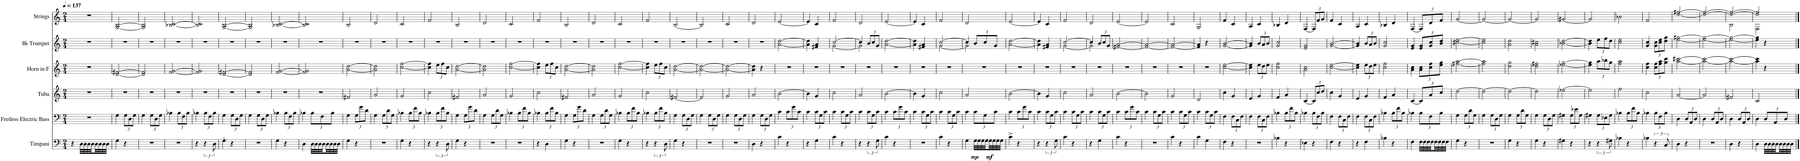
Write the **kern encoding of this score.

**kern	**dynam	**kern	**kern	**kern	**kern	**kern
*part6	*part6	*part5	*part4	*part3	*part2	*part1
*staff6	*staff6	*staff5	*staff4	*staff3	*staff2	*staff1
*I"Timpani	*	*I"Fretless Electric Bass	*I"Tuba	*I"Horn in F	*I"Bb Trumpet	*I"Strings
*I'Timp.	*	*I'Frtl. El. B.	*	*	*I'Bb Tpt.	*I'St.
*clefF4	*	*clefF4	*clefG2	*clefG2	*clefG2	*clefG2
*	*	*Trd7c12	*Trd4c7	*Trd4c7	*Trd1c2	*
*k[]	*	*k[]	*k[]	*k[]	*k[]	*k[]
*M2/4	*	*M2/4	*M2/4	*M2/4	*M2/4	*M2/4
*MM137	*	*MM137	*MM137	*MM137	*MM137	*MM137
=1	=1	=1	=1	=1	=1	=1
4r	.	2r	2r	2r	2r	2r
32D\LLL	.	.	.	.	.	.
32D\	.	.	.	.	.	.
32D\	.	.	.	.	.	.
32D\	.	.	.	.	.	.
32D\	.	.	.	.	.	.
32D\	.	.	.	.	.	.
32D\	.	.	.	.	.	.
32D\JJJ	.	.	.	.	.	.
=2	=2	=2	=2	=2	=2	=2
4G\	.	4G\	2r	[2d/ [2f#X/	2r	[2G/ [2B/
*	*	*Xbrackettup	*	*	*	*
4r	.	12G\L	.	.	.	.
.	.	12D\	.	.	.	.
.	.	12G\J	.	.	.	.
=3	=3	=3	=3	=3	=3	=3
2r	.	4G\	2r	2d/] 2f#/]	2r	2G/] 2B/]
.	.	12G\L	.	.	.	.
.	.	12D\	.	.	.	.
.	.	12G\J	.	.	.	.
=4	=4	=4	=4	=4	=4	=4
2r	.	4B-X\	2r	[2f/ [2g/	2r	[2B-X/ [2c/
.	.	12B-\L	.	.	.	.
.	.	12F\	.	.	.	.
.	.	12B-\J	.	.	.	.
=5	=5	=5	=5	=5	=5	=5
4r	.	4B-X\	2r	2f/] 2g/]	2r	2B-/] 2c/]
6r	.	12B-\L	.	.	.	.
.	.	12F\	.	.	.	.
12D\	.	12B-\J	.	.	.	.
=6	=6	=6	=6	=6	=6	=6
4G'\	.	4G\	2r	[2d/ [2f#X/	2r	[2G/ [2B/
4r	.	12G\L	.	.	.	.
.	.	12D\	.	.	.	.
.	.	12G\J	.	.	.	.
=7	=7	=7	=7	=7	=7	=7
2r	.	4G\	2r	2d/] 2f#/]	2r	2G/] 2B/]
.	.	12G\L	.	.	.	.
.	.	12D\	.	.	.	.
.	.	12G\J	.	.	.	.
=8	=8	=8	=8	=8	=8	=8
4G\	.	4B-X\	2r	[2f/ [2g/	2r	[2B-X/ [2c/
4r	.	12B-\L	.	.	.	.
.	.	12F\	.	.	.	.
.	.	12B-\J	.	.	.	.
=9	=9	=9	=9	=9	=9	=9
4D\	.	4B-X\	2r	2f/] 2g/]	2r	2B-/] 2c/]
32D\LLL	.	12B-\L	.	.	.	.
32D\	.	.	.	.	.	.
32D\	.	.	.	.	.	.
.	.	12F\	.	.	.	.
32D\	.	.	.	.	.	.
32D\	.	.	.	.	.	.
32D\	.	.	.	.	.	.
.	.	12B-\J	.	.	.	.
32D\	.	.	.	.	.	.
32D\JJJ	.	.	.	.	.	.
=10	=10	=10	=10	=10	=10	=10
4G\	.	4G\	2f#X/	[2a\ [2dd\	2r	2B/
4r	.	12G\L	.	.	.	.
.	.	12g\	.	.	.	.
.	.	12d\J	.	.	.	.
=11	=11	=11	=11	=11	=11	=11
2r	.	4G\	2a/	2a\] 2dd\]	2r	2d/
.	.	12G\L	.	.	.	.
.	.	12d\	.	.	.	.
.	.	12G\J	.	.	.	.
=12	=12	=12	=12	=12	=12	=12
4G\	.	4B-X\	2g/	[2cc\ [2ff\	2r	2c/
4r	.	12B-\L	.	.	.	.
.	.	12f\	.	.	.	.
.	.	12B-\J	.	.	.	.
=13	=13	=13	=13	=13	=13	=13
4r	.	4B-X\	2cc\	4cc\] 4ff\]	2r	2f/
*	*	*	*	*Xbrackettup	*	*
6r	.	12B-\L	.	12ee\L	.	.
.	.	12f\	.	12ff\	.	.
12D\	.	12B-\J	.	12cc\J	.	.
=14	=14	=14	=14	=14	=14	=14
4G\	.	4G\	2f#X/	[2a\ [2dd\	2r	2B/
4r	.	12G\L	.	.	.	.
.	.	12g\	.	.	.	.
.	.	12d\J	.	.	.	.
=15	=15	=15	=15	=15	=15	=15
2r	.	4G\	2a/	2a\] 2dd\]	2r	2d/
.	.	12G\L	.	.	.	.
.	.	12d\	.	.	.	.
.	.	12G\J	.	.	.	.
=16	=16	=16	=16	=16	=16	=16
2r	.	4B-X\	2g/	[2cc\ [2ff\	2r	2c/
.	.	12B-\L	.	.	.	.
.	.	12f\	.	.	.	.
.	.	12B-\J	.	.	.	.
=17	=17	=17	=17	=17	=17	=17
4r	.	4B-X\	2cc\	4cc\] 4ff\]	2r	2f/
4D\	.	12B-\L	.	12ee\L	.	.
.	.	12f\	.	12ff\	.	.
.	.	12B-\J	.	12cc\J	.	.
=18	=18	=18	=18	=18	=18	=18
4G\	.	4G\	2f#X/	[2a\ [2dd\	2r	2B/
4r	.	12G\L	.	.	.	.
.	.	12g\	.	.	.	.
.	.	12d\J	.	.	.	.
=19	=19	=19	=19	=19	=19	=19
2r	.	4G\	2a/	2a\] 2dd\]	2r	2d/
.	.	12G\L	.	.	.	.
.	.	12d\	.	.	.	.
.	.	12G\J	.	.	.	.
=20	=20	=20	=20	=20	=20	=20
4G\	.	4B-X\	2g/	[2cc\ [2ff\	2r	2c/
4r	.	12B-\L	.	.	.	.
.	.	12f\	.	.	.	.
.	.	12B-\J	.	.	.	.
=21	=21	=21	=21	=21	=21	=21
4r	.	4B-X\	2cc\	4cc\] 4ff\]	2r	2f/
6r	.	12B-\L	.	12ee\L	.	.
.	.	12f\	.	12ff\	.	.
12D\	.	12B-\J	.	12cc\J	.	.
=22	=22	=22	=22	=22	=22	=22
4G\	.	4G\	[2f#X/	[2a\ [2dd\	2r	[2B/
4r	.	12G\L	.	.	.	.
.	.	12D\	.	.	.	.
.	.	12G\J	.	.	.	.
=23	=23	=23	=23	=23	=23	=23
2r	.	4G\	2f#/]	2a\_ 2dd\_	2r	2B/]
.	.	12G\L	.	.	.	.
.	.	12D\	.	.	.	.
.	.	12G\J	.	.	.	.
=24	=24	=24	=24	=24	=24	=24
2r	.	4G\	2g/	2a\_ 2dd\_	2r	2c/
.	.	12G\L	.	.	.	.
.	.	12D\	.	.	.	.
.	.	12G\J	.	.	.	.
=25	=25	=25	=25	=25	=25	=25
4D\	.	4G\	2a/	4a\] 4dd\]	2r	2d/
4r	.	12G\L	.	4r	.	.
.	.	12D\	.	.	.	.
.	.	12G\J	.	.	.	.
=26	=26	=26	=26	=26	=26	=26
4c\	.	4c\	[2b\	2r	[2a\ [2dd\	[2e/
4r	.	12c\L	.	.	.	.
.	.	12g\	.	.	.	.
.	.	12c\J	.	.	.	.
=27	=27	=27	=27	=27	=27	=27
4r	.	4c\	4b\]	2r	4a\] 4dd\]	4e/]
4G\	.	12c\L	4g/	.	4f#X/ 4a/	4c/
.	.	12G\	.	.	.	.
.	.	12c\J	.	.	.	.
=28	=28	=28	=28	=28	=28	=28
*	*	*	*	*	*^	*
4c\	.	4c\	2cc\	2r	[2cc/	[2g\	2f/
4r	.	12c\L	.	.	.	.	.
.	.	12G\	.	.	.	.	.
.	.	12c\J	.	.	.	.	.
=29	=29	=29	=29	=29	=29	=29	=29
4r	.	4c\	2a/	2r	4cc/]	2g\]	2d/
*	*	*	*	*	*Xbrackettup	*	*
6r	.	12c\L	.	.	12b/L	.	.
.	.	12G\	.	.	12cc/	.	.
12G\	.	12c\J	.	.	12g/J	.	.
*	*	*	*	*	*v	*v	*
=30	=30	=30	=30	=30	=30	=30
4c\	.	4c\	[2b\	2r	[2a\ [2dd\	[2e/
4r	.	12c\L	.	.	.	.
.	.	12g\	.	.	.	.
.	.	12c\J	.	.	.	.
=31	=31	=31	=31	=31	=31	=31
2r	.	4c\	4b\]	2r	4a\] 4dd\]	4e/]
.	.	12c\L	4g/	.	4f#X/ 4a/	4c/
.	.	12G\	.	.	.	.
.	.	12c\J	.	.	.	.
=32	=32	=32	=32	=32	=32	=32
*	*	*	*	*	*^	*
4c\	.	4c\	2cc\	2r	[2cc/	[2g\	2f/
4r	.	12c\L	.	.	.	.	.
.	.	12G\	.	.	.	.	.
.	.	12c\J	.	.	.	.	.
=33	=33	=33	=33	=33	=33	=33	=33
4G\	.	4c\	2a/	2r	4cc/]	2g\]	2d/
!	!LO:DY:b	!	!	!	!	!	!
32G\LLL	mp	12c\L	.	.	12b/L	.	.
32G\	.	.	.	.	.	.	.
32G\	.	.	.	.	.	.	.
.	.	12G\	.	.	12cc/	.	.
32G\	.	.	.	.	.	.	.
!	!LO:DY:b	!	!	!	!	!	!
32G\	mf	.	.	.	.	.	.
32G\	.	.	.	.	.	.	.
.	.	12c\J	.	.	12g/J	.	.
32G\	.	.	.	.	.	.	.
32G\JJJ	.	.	.	.	.	.	.
*	*	*	*	*	*v	*v	*
=34	=34	=34	=34	=34	=34	=34
4c^\	.	4c\	[2b\	2r	[2a\ [2dd\	[2e/
4r	.	12c\L	.	.	.	.
.	.	12g\	.	.	.	.
.	.	12c\J	.	.	.	.
=35	=35	=35	=35	=35	=35	=35
4r	.	4c\	4b\]	2r	4a\] 4dd\]	4e/]
6r	.	12c\L	4g/	.	4f#X/ 4a/	4c/
.	.	12G\	.	.	.	.
12G\	.	12c\J	.	.	.	.
=36	=36	=36	=36	=36	=36	=36
*	*	*	*	*	*^	*
4c\	.	4c\	2cc\	2r	[2cc/	[2g\	2f/
4r	.	12c\L	.	.	.	.	.
.	.	12G\	.	.	.	.	.
.	.	12c\J	.	.	.	.	.
=37	=37	=37	=37	=37	=37	=37	=37
4r	.	4c\	2a/	2r	4cc/]	2g\]	2d/
4G\	.	12c\L	.	.	12b/L	.	.
.	.	12G\	.	.	12cc/	.	.
.	.	12c\J	.	.	12g/J	.	.
*	*	*	*	*	*v	*v	*
=38	=38	=38	=38	=38	=38	=38
4c\	.	4c\	[2b\	2r	[2f#X/ [2a/	[2e/
4r	.	12c\L	.	.	.	.
.	.	12g\	.	.	.	.
.	.	12c\J	.	.	.	.
=39	=39	=39	=39	=39	=39	=39
2r	.	4c\	2b\]	2r	2f#/_ 2a/_	2e/]
.	.	12c\L	.	.	.	.
.	.	12G\	.	.	.	.
.	.	12c\J	.	.	.	.
=40	=40	=40	=40	=40	=40	=40
4c\	.	4c\	2g/	2r	2f#/_ 2a/_	2c/
4r	.	12c\L	.	.	.	.
.	.	12G\	.	.	.	.
.	.	12c\J	.	.	.	.
=41	=41	=41	=41	=41	=41	=41
4c\	.	4c\	2d/	2r	4f#/] 4a/]	2G/
4G\	.	12c\L	.	.	4r	.
.	.	12G\	.	.	.	.
.	.	12c\J	.	.	.	.
=42	=42	=42	=42	=42	=42	=42
4F\	.	4F\	4cc\	[2cc\ [2ee\	[2g/ [2b/	4f/
4r	.	12F\L	4g/	.	.	4c/
.	.	12C\	.	.	.	.
.	.	12F\J	.	.	.	.
=43	=43	=43	=43	=43	=43	=43
2r	.	4F\	4e/	4cc\] 4ee\]	4g/] 4b/]	4A/
.	.	12F\L	4g/	12ee\L	12b/L	4c/
.	.	12C\	.	12dd\	12a/	.
.	.	12F\J	.	12ee\J	12b/J	.
=44	=44	=44	=44	=44	=44	=44
4B-X\	.	4B-X\	4f/	2cc\ 2ff\	2g/ 2cc/	4B-X/
4r	.	12B-\L	4a/	.	.	4d/
.	.	12f\	.	.	.	.
.	.	12B-\J	.	.	.	.
=45	=45	=45	=45	=45	=45	=45
4E-X\	.	4B-X\	[4c/	2a\ 2cc\	2e/ 2g/	[4F/
*	*	*	*Xbrackettup	*	*	*Xbrackettup
4r	.	12B-\L	12c/L]	.	.	12F/L]
.	.	12F\	12cc/	.	.	12f/
.	.	12B-\J	12dd/J	.	.	12g/J
=46	=46	=46	=46	=46	=46	=46
4F\	.	4F\	4cc\	[2cc\ [2ee\	[2g/ [2b/	4f/
4r	.	12F\L	4g/	.	.	4c/
.	.	12C\	.	.	.	.
.	.	12F\J	.	.	.	.
=47	=47	=47	=47	=47	=47	=47
4r	.	4F\	4e/	4cc\] 4ee\]	4g/] 4b/]	4A/
4F\	.	12F\L	4g/	12ee\L	12b/L	4c/
.	.	12C\	.	12dd\	12a/	.
.	.	12F\J	.	12ee\J	12b/J	.
=48	=48	=48	=48	=48	=48	=48
4B-X\	.	4B-X\	4f/	2cc\ 2ff\	2g/ 2cc/	4B-X/
4r	.	12B-\L	4a/	.	.	4d/
.	.	12f\	.	.	.	.
.	.	12B-\J	.	.	.	.
=49	=49	=49	=49	=49	=49	=49
4F\	.	4B-X\	[4c/	4a\ 4cc\	4e/ 4g/	[4F/
32F\LLL	.	12B-\L	12c/L]	12a\ 12cc\L	12e/ 12g/L	12F/L]
32F\	.	.	.	.	.	.
32F\	.	.	.	.	.	.
.	.	12F\	12a/	12cc\ 12ff\	12g/ 12cc/	12d/
32F\	.	.	.	.	.	.
32F\	.	.	.	.	.	.
32F\	.	.	.	.	.	.
.	.	12B-\J	12cc/J	12ee\ 12gg\J	12b/ 12dd/J	12f/J
32F\	.	.	.	.	.	.
32F\JJJ	.	.	.	.	.	.
=50	=50	=50	=50	=50	=50	=50
4G\	.	4G\	[2dd\	[2ff#X\ [2aa\	[2cc#X\ [2ee\	[2g/
4r	.	12G\L	.	.	.	.
.	.	12d\	.	.	.	.
.	.	12G\J	.	.	.	.
=51	=51	=51	=51	=51	=51	=51
2r	.	4G\	2dd\_	2ff#\] 2aa\]	2cc#\] 2ee\]	2g/_
.	.	12G\L	.	.	.	.
.	.	12D\	.	.	.	.
.	.	12G\J	.	.	.	.
=52	=52	=52	=52	=52	=52	=52
4G\	.	4G\	2dd\_	2dd\ 2gg\	2a\ 2dd\	2g/_
4r	.	12G\L	.	.	.	.
.	.	12d\	.	.	.	.
.	.	12G\J	.	.	.	.
=53	=53	=53	=53	=53	=53	=53
4G\	.	4G\	2dd\]	2dd\ 2ff#X\	2a\ 2cc#X\	2g/]
4r	.	12G\L	.	.	.	.
.	.	12D\	.	.	.	.
.	.	12G\J	.	.	.	.
=54	=54	=54	=54	=54	=54	=54
4G#X\	.	4G#X\	[2ee-X\	[2ee-X\ [2gg\	[2b-X\ [2dd\	[2g#X/
4r	.	12G#\L	.	.	.	.
.	.	12e-X\	.	.	.	.
.	.	12G#\J	.	.	.	.
=55	=55	=55	=55	=55	=55	=55
4r	.	4G#X\	2ee-\]	4ee-\] 4gg\]	4b-\] 4dd\]	2g#/]
6r	.	12G#\L	.	12aa\L	12ee\L	.
.	.	12E-X\	.	12bb-X\	12ff\	.
12G#X\	.	12G#\J	.	12gg\J	12dd\J	.
=56	=56	=56	=56	=56	=56	=56
4B-X\	.	4B-X\	2ff\	2ff\ 2aa\	2cc\ 2ee\	2b-X\
4r	.	12B-\L	.	.	.	.
.	.	12f\	.	.	.	.
.	.	12B-\J	.	.	.	.
=57	=57	=57	=57	=57	=57	=57
4B-X\	.	4B-X\	2cc\	4cc\ 4ff\	4g/ 4cc/	2f/
6r	.	12B-\L	.	12cc\ 12ff\L	12g\ 12cc\L	.
.	.	12F\	.	12ff\ 12aa\	12cc\ 12ee\	.
12C/	.	12B-\J	.	12gg\ 12ccc\J	12dd\ 12gg\J	.
=58	=58	=58	=58	=58	=58	=58
4D\	.	4D\	[2a/	[2aa\ [2ccc#X\	[2ee\ [2gg#X\	[2dd/ [2ff#X/
4r	.	12D/L	.	.	.	.
.	.	12AA/	.	.	.	.
.	.	12D/J	.	.	.	.
=59	=59	=59	=59	=59	=59	=59
2r	.	4D\	2a/]	2aa\_ 2ccc#\_	2ee\_ 2gg#\_	2dd/_ 2ff#/_
.	.	12D/L	.	.	.	.
.	.	12AA/	.	.	.	.
.	.	12D/J	.	.	.	.
=60	=60	=60	=60	=60	=60	=60
*	*	*	*	*	*	*^
4D\	.	4D\	2f#X/	2aa\_ 2ccc#\_	2ee\_ 2gg#\_	2dd/_ 2ff#/_	2B\
4r	.	12D/L	.	.	.	.	.
.	.	12AA/	.	.	.	.	.
.	.	12D/J	.	.	.	.	.
=61	=61	=61	=61	=61	=61	=61	=61
4D\	.	4D\	2c/	4aa\] 4ccc#\]	4ee\] 4gg#\]	2dd/] 2ff#/]	2F\
32D\LLL	.	12D/L	.	4r	4r	.	.
32D\	.	.	.	.	.	.	.
32D\	.	.	.	.	.	.	.
.	.	12AA/	.	.	.	.	.
32D\	.	.	.	.	.	.	.
32D\	.	.	.	.	.	.	.
32D\	.	.	.	.	.	.	.
.	.	12D/J	.	.	.	.	.
32D\	.	.	.	.	.	.	.
32D\JJJ	.	.	.	.	.	.	.
*	*	*	*	*	*	*v	*v
==	==	==	==	==	==	==
*-	*-	*-	*-	*-	*-	*-
